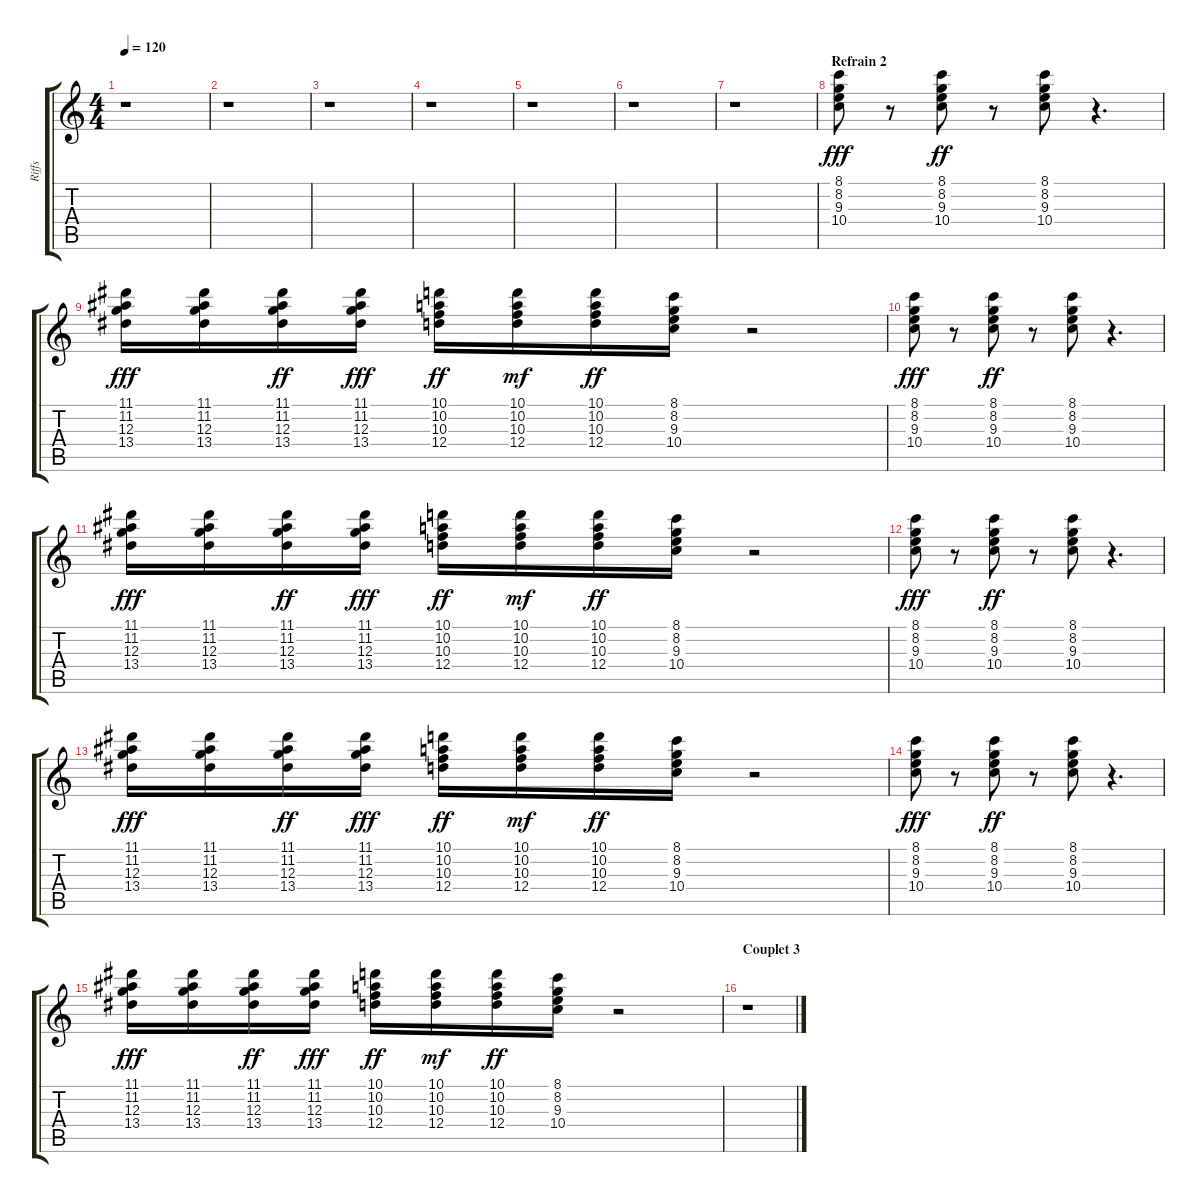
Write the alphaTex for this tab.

\track ("Riffs" "Riffs") {instrument overdrivenguitar}
\staff {score tabs}
\tuning (E4 B3 G3 D3 A2 E2) {hide}
\ts (4 4)
\tempo 120
\clef g2
\ks c
r.1{dy ff} |
r.1 |
r.1 |
r.1 |
r.1 |
r.1 |
r.1 |
\section ("" "Refrain 2")
(8.1 8.2 9.3 10.4).8{dy fff} r.8 (8.1 8.2 9.3 10.4).8{dy ff} r.8 (8.1 8.2 9.3 10.4).8 r.4{d} |
(11.1 11.2 12.3 13.4).16{dy fff} (11.1 11.2 12.3 13.4).16 (11.1 11.2 12.3 13.4).16{dy ff} (11.1 11.2 12.3 13.4).16{dy fff} (10.1 10.2 10.3 12.4).16{dy ff} (10.1 10.2 10.3 12.4).16{dy mf} (10.1 10.2 10.3 12.4).16{dy ff} (8.1 8.2 9.3 10.4).16 r.2 |
(8.1 8.2 9.3 10.4).8{dy fff} r.8 (8.1 8.2 9.3 10.4).8{dy ff} r.8 (8.1 8.2 9.3 10.4).8 r.4{d} |
(11.1 11.2 12.3 13.4).16{dy fff} (11.1 11.2 12.3 13.4).16 (11.1 11.2 12.3 13.4).16{dy ff} (11.1 11.2 12.3 13.4).16{dy fff} (10.1 10.2 10.3 12.4).16{dy ff} (10.1 10.2 10.3 12.4).16{dy mf} (10.1 10.2 10.3 12.4).16{dy ff} (8.1 8.2 9.3 10.4).16 r.2 |
(8.1 8.2 9.3 10.4).8{dy fff} r.8 (8.1 8.2 9.3 10.4).8{dy ff} r.8 (8.1 8.2 9.3 10.4).8 r.4{d} |
(11.1 11.2 12.3 13.4).16{dy fff} (11.1 11.2 12.3 13.4).16 (11.1 11.2 12.3 13.4).16{dy ff} (11.1 11.2 12.3 13.4).16{dy fff} (10.1 10.2 10.3 12.4).16{dy ff} (10.1 10.2 10.3 12.4).16{dy mf} (10.1 10.2 10.3 12.4).16{dy ff} (8.1 8.2 9.3 10.4).16 r.2 |
(8.1 8.2 9.3 10.4).8{dy fff} r.8 (8.1 8.2 9.3 10.4).8{dy ff} r.8 (8.1 8.2 9.3 10.4).8 r.4{d} |
(11.1 11.2 12.3 13.4).16{dy fff} (11.1 11.2 12.3 13.4).16 (11.1 11.2 12.3 13.4).16{dy ff} (11.1 11.2 12.3 13.4).16{dy fff} (10.1 10.2 10.3 12.4).16{dy ff} (10.1 10.2 10.3 12.4).16{dy mf} (10.1 10.2 10.3 12.4).16{dy ff} (8.1 8.2 9.3 10.4).16 r.2 |
\section ("" "Couplet 3")
r.1
